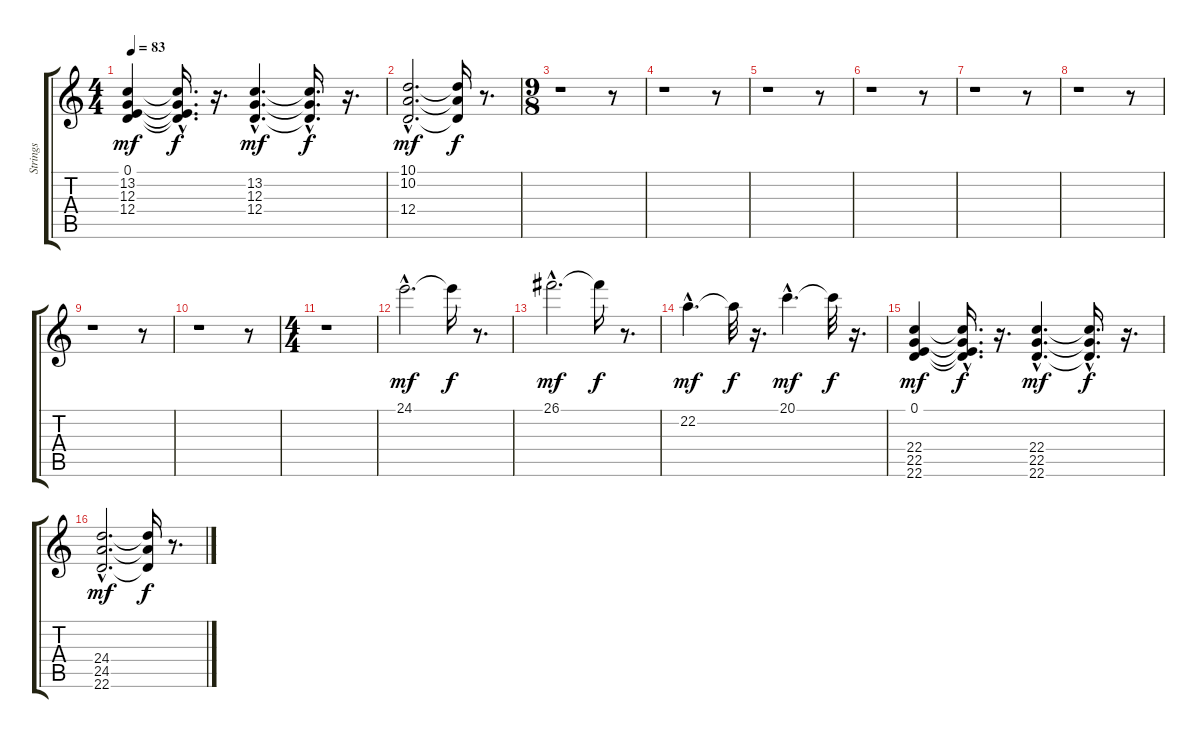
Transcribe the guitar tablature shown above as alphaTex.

\track ("Strings" "Strings") {instrument synthstrings1}
\staff {score tabs}
\tuning (E4 B3 G3 D3 A2 E2) {hide}
\ts (4 4)
\tempo 83
\clef g2
\ks c
(0.1 13.2 12.3 12.4).4{dy mf} (0.1{hac t} 13.2{hac t} 12.3{hac t} 12.4{hac t}).16{d dy f} r.16{d} (13.2{hac} 12.3{hac} 12.4{hac}).4{d dy mf} (13.2{hac t} 12.3{hac t} 12.4{hac t}).16{d dy f} r.16{d} |
(10.1{hac} 10.2{hac} 12.4{hac}).2{d dy mf} (10.1{t} 10.2{t} 12.4{t}).16{dy f} r.8{d} |
\ts (9 8)
r.1 r.8 |
r.1 r.8 |
r.1 r.8 |
r.1 r.8 |
r.1 r.8 |
r.1 r.8 |
r.1 r.8 |
r.1 r.8 |
\ts (4 4)
r.1 |
24.1{hac}.2{d dy mf} 24.1{t}.16{dy f} r.8{d} |
26.1{hac}.2{d dy mf} 26.1{t}.16{dy f} r.8{d} |
22.2{hac}.4{d dy mf} 22.2{t}.32{dy f} r.16{d} 20.1{hac}.4{d dy mf} 20.1{t}.32{dy f} r.16{d} |
(0.1 22.4 22.5 22.6).4{dy mf} (0.1{hac t} 22.4{hac t} 22.5{hac t} 22.6{hac t}).16{d dy f} r.16{d} (22.4{hac} 22.5{hac} 22.6{hac}).4{d dy mf} (22.4{hac t} 22.5{hac t} 22.6{hac t}).16{d dy f} r.16{d} |
(24.4{hac} 24.5{hac} 22.6{hac}).2{d dy mf} (24.4{t} 24.5{t} 22.6{t}).16{dy f} r.8{d}
